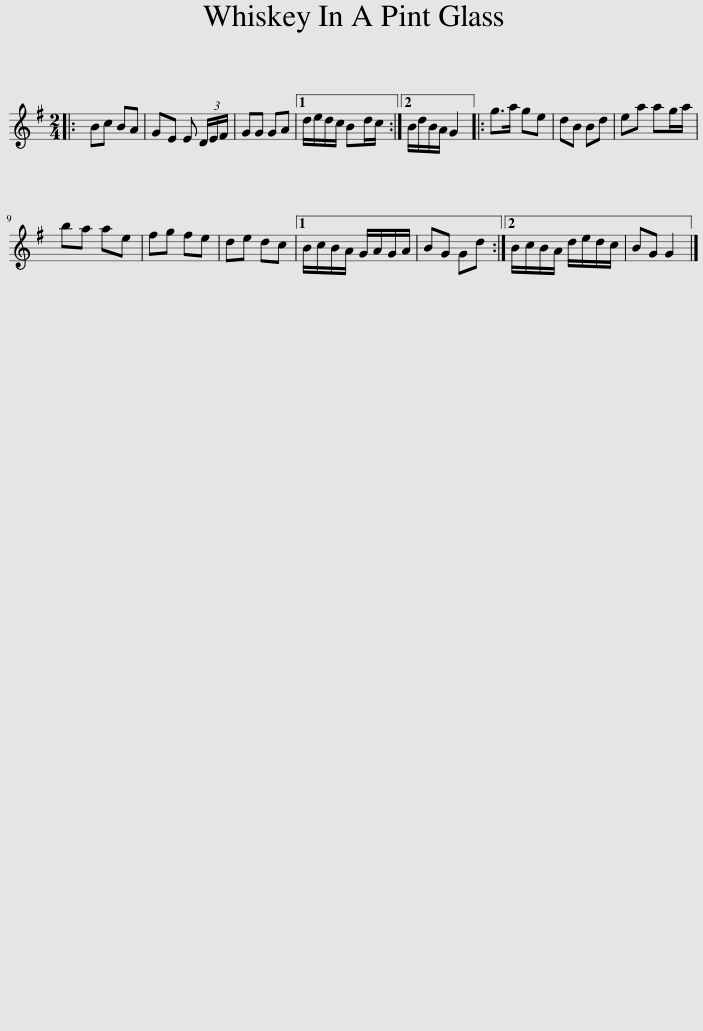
X:1
L:1/8
M:2/4
I:linebreak $
K:G
V:1 treble
V:1
|: Bc BA | GE E (3D/E/F/ | GG GA |1 d/e/d/c/ Bd/c/ :|2 B/d/B/A/ G2 |: %5
 g>a ge | dB Bd | ea ag/a/ |$ ba ae | fg fe | %10
 de dc |1 B/c/B/A/ G/A/G/A/ | BG Gd :|2 B/c/B/A/ d/e/d/c/ | BG G2 |] %15
